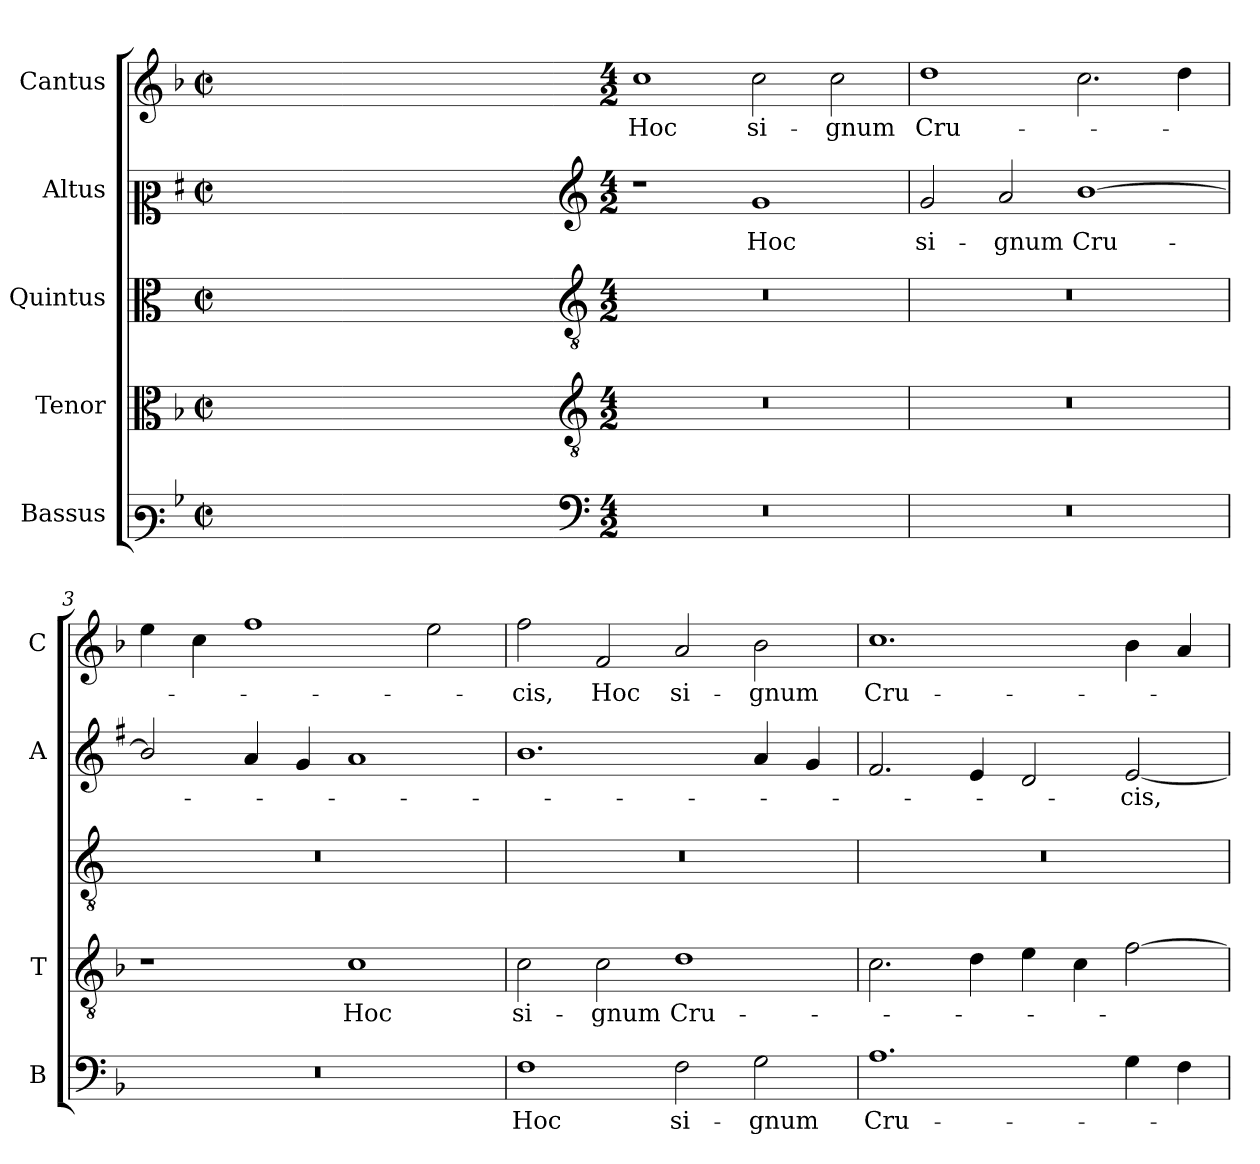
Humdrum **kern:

**kern	**text	**kern	**text	**kern	**kern	**text	**kern	**text
*part5	*part5	*part4	*part4	*part3	*part2	*part2	*part1	*part1
*staff5	*staff5	*staff4	*staff4	*staff3	*staff2	*staff2	*staff1	*staff1
*I"Bassus	*	*I"Tenor	*	*I"Quintus	*I"Altus	*	*I"Cantus	*
*I'B	*	*I'T	*	*	*I'A	*	*I'C	*
*clefF3	*	*clefC3	*	*clefC3	*clefC2	*	*clefG2	*
*	*	*	*	*ITrd4c7	*ITrd1c2	*	*	*
*k[b-]	*	*k[b-]	*	*k[b-]	*k[b-]	*	*k[b-]	*
*F:	*	*F:	*	*F:	*F:	*	*F:	*
*M2/2	*	*M2/2	*	*M2/2	*M2/2	*	*M2/2	*
*met(c|)	*	*met(c|)	*	*met(c|)	*met(c|)	*	*met(c|)	*
=	=	=	=	=	=	=	=	=
1ryy	.	1ryy	.	1ryy	1ryy	.	1ryy	.
=1X-	=1X-	=1X-	=1X-	=1X-	=1X-	=1X-	=1X-	=1X-
4ryy	.	4ryy	.	4ryy	4ryy	.	4ryy	.
4ryy	.	4ryy	.	4ryy	4ryy	.	4ryy	.
4ryy	.	4ryy	.	4ryy	4ryy	.	4ryy	.
4ryy	.	4ryy	.	4ryy	4ryy	.	4ryy	.
=1-	=1-	=1-	=1-	=1-	=1-	=1-	=1-	=1-
*clefF4	*	*clefGv2	*	*clefGv2	*clefG2	*	*	*
*M4/2	*	*M4/2	*	*M4/2	*M4/2	*	*M4/2	*
!	!	!	!	!	!	!	!	!LO:LY:b
0r	.	0r	.	0r	1r	.	1cc	Hoc
!	!	!	!	!	!	!LO:LY:b	!	!LO:LY:b
.	.	.	.	.	1f	Hoc	2cc\	si-
!	!	!	!	!	!	!	!	!LO:LY:b
.	.	.	.	.	.	.	2cc\	-gnum
=2	=2	=2	=2	=2	=2	=2	=2	=2
!	!	!	!	!	!	!LO:LY:b	!	!LO:LY:b
0r	.	0r	.	0r	2f/	si-	1dd	Cru-
!	!	!	!	!	!	!LO:LY:b	!	!
.	.	.	.	.	2g/	-gnum	.	.
!	!	!	!	!	!	!LO:LY:b	!	!
.	.	.	.	.	[1a	Cru-	2.cc\	.
.	.	.	.	.	.	.	4dd\	.
=3	=3	=3	=3	=3	=3	=3	=3	=3
0r	.	1r	.	0r	2a/]	.	4ee\	.
.	.	.	.	.	.	.	4cc\	.
.	.	.	.	.	4g/	.	1ff	.
.	.	.	.	.	4f/	.	.	.
!	!	!	!LO:LY:b	!	!	!	!	!
.	.	1c	Hoc	.	1g	.	.	.
.	.	.	.	.	.	.	2ee\	.
=4	=4	=4	=4	=4	=4	=4	=4	=4
!	!LO:LY:b	!	!LO:LY:b	!	!	!	!	!LO:LY:b
1F	Hoc	2c\	si-	0r	1.a	.	2ff\	-cis,
!	!	!	!LO:LY:b	!	!	!	!	!LO:LY:b
.	.	2c\	-gnum	.	.	.	2f/	Hoc
!	!LO:LY:b	!	!LO:LY:b	!	!	!	!	!LO:LY:b
2F\	si-	1d	Cru-	.	.	.	2a/	si-
!	!LO:LY:b	!	!	!	!	!	!	!LO:LY:b
2G\	-gnum	.	.	.	4g/	.	2b-\	-gnum
.	.	.	.	.	4f/	.	.	.
=5	=5	=5	=5	=5	=5	=5	=5	=5
!	!LO:LY:b	!	!	!	!	!	!	!LO:LY:b
1.A	Cru-	2.c\	.	0r	2.e/	.	1.cc	Cru-
.	.	4d\	.	.	4d/	.	.	.
.	.	4e\	.	.	2c/	.	.	.
.	.	4c\	.	.	.	.	.	.
!	!	!	!	!	!	!LO:LY:b	!	!
4G\	.	[2f\	.	.	[2d/	-cis,	4b-\	.
4F\	.	.	.	.	.	.	4a/	.
=	=	=	=	=	=	=	=	=
*-	*-	*-	*-	*-	*-	*-	*-	*-
